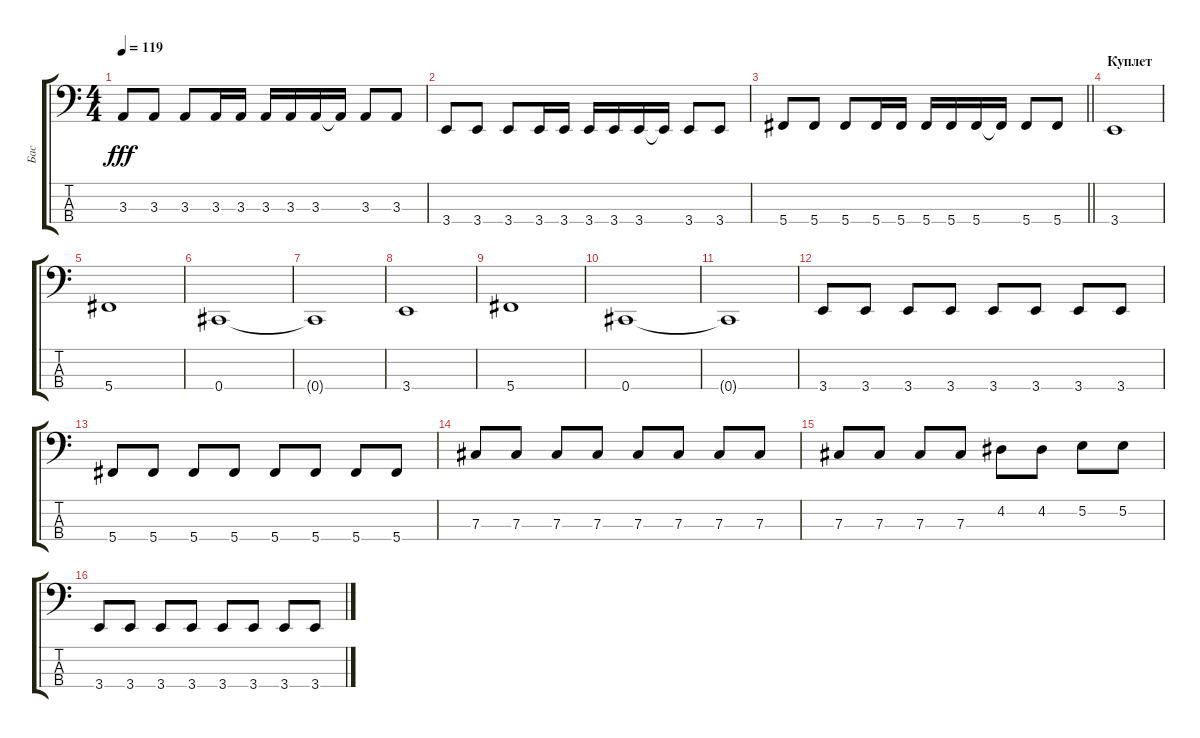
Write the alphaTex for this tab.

\track ("Бас" "Бас") {instrument electricbasspick}
\staff {score tabs}
\tuning (E2 B1 Gb1 Db1) {hide}
\ts (4 4)
\tempo 119
\clef f4
\ks c
3.3.8{dy fff} 3.3.8 3.3.8 3.3.16 3.3.16 3.3.16 3.3.16 3.3.16 3.3{t}.16 3.3.8 3.3.8 |
3.4.8 3.4.8 3.4.8 3.4.16 3.4.16 3.4.16 3.4.16 3.4.16 3.4{t}.16 3.4.8 3.4.8 |
\barLineRight lightlight
5.4.8 5.4.8 5.4.8 5.4.16 5.4.16 5.4.16 5.4.16 5.4.16 5.4{t}.16 5.4.8 5.4.8 |
\section ("" "Куплет")
3.4.1 |
5.4.1 |
0.4.1 |
0.4{t}.1 |
3.4.1 |
5.4.1 |
0.4.1 |
0.4{t}.1 |
3.4.8 3.4.8 3.4.8 3.4.8 3.4.8 3.4.8 3.4.8 3.4.8 |
5.4.8 5.4.8 5.4.8 5.4.8 5.4.8 5.4.8 5.4.8 5.4.8 |
7.3.8 7.3.8 7.3.8 7.3.8 7.3.8 7.3.8 7.3.8 7.3.8 |
7.3.8 7.3.8 7.3.8 7.3.8 4.2.8 4.2.8 5.2.8 5.2.8 |
3.4.8 3.4.8 3.4.8 3.4.8 3.4.8 3.4.8 3.4.8 3.4.8
